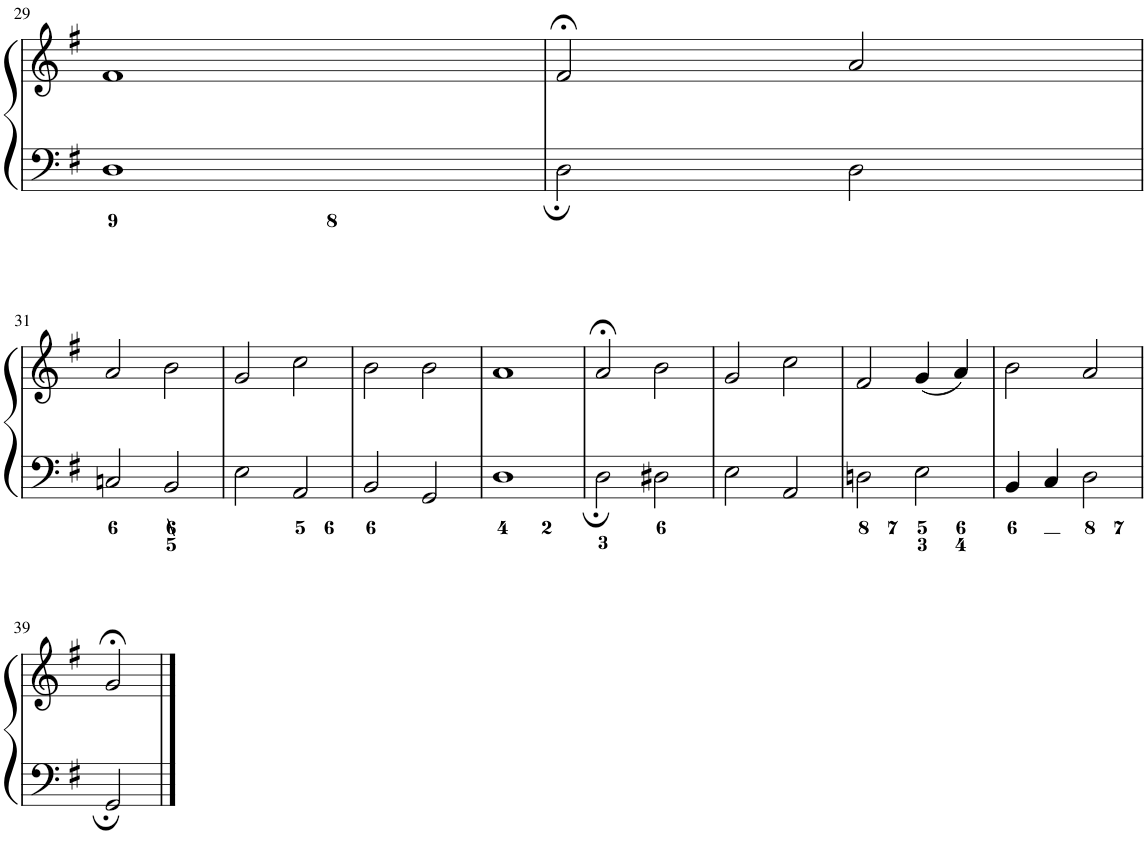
**kern	**kern
*part1	*part1
*staff2	*staff1
*I"Piano	*
*I'Pno.	*
!!LO:PB:g=z
*clefF4	*clefG2
*k[f#]	*k[f#]
*M4/4	*M4/4
*met(c)	*met(c)
=29	=29
1D	1f#
=30	=30
2D\	2f#;</
2D\	2a/
!!LO:LB:g=z
=31	=31
2Cn/	2a/
2BB/	2b\
=32	=32
2E\	2g/
2AA/	2cc\
=33	=33
2BB/	2b\
2GG/	2b\
=34	=34
1D	1a
=35	=35
2D\	2a;</
2D#X\	2b\
=36	=36
2E\	2g/
2AA/	2cc\
=37	=37
2Dn\	2f#/
2E\	(4g/
.	4a/)
=38	=38
4BB/	2b\
4C/	.
2D\	2a/
!!LO:LB:g=z
=39	=39
2GG/	2g;</
==	==
*-	*-
